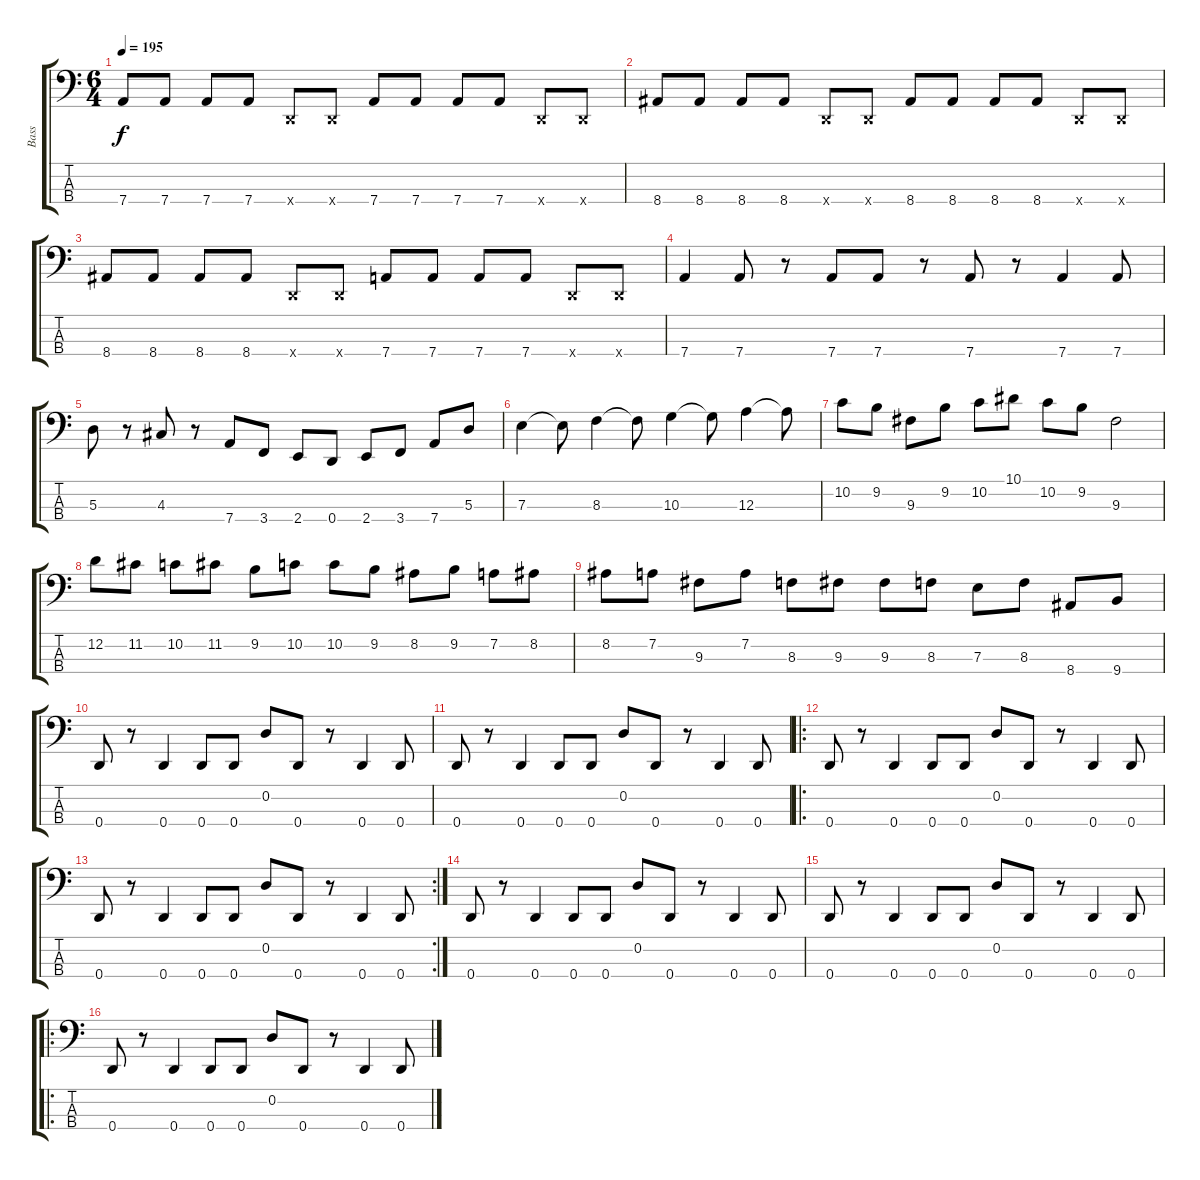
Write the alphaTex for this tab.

\track ("Bass" "Bass") {instrument electricbassfinger}
\staff {score tabs}
\tuning (F2 D2 A1 D1) {hide}
\ts (6 4)
\tempo 195
\clef f4
\ks c
7.4.8{dy f} 7.4.8 7.4.8 7.4.8 0.4{x}.8 0.4{x}.8 7.4.8 7.4.8 7.4.8 7.4.8 0.4{x}.8 0.4{x}.8 |
8.4.8 8.4.8 8.4.8 8.4.8 0.4{x}.8 0.4{x}.8 8.4.8 8.4.8 8.4.8 8.4.8 0.4{x}.8 0.4{x}.8 |
8.4.8 8.4.8 8.4.8 8.4.8 0.4{x}.8 0.4{x}.8 7.4.8 7.4.8 7.4.8 7.4.8 0.4{x}.8 0.4{x}.8 |
7.4.4 7.4.8 r.8 7.4.8 7.4.8 r.8 7.4.8 r.8 7.4.4 7.4.8 |
5.3.8 r.8 4.3.8 r.8 7.4.8 3.4.8 2.4.8 0.4.8 2.4.8 3.4.8 7.4.8 5.3.8 |
7.3.4 7.3{t}.8 8.3.4 8.3{t}.8 10.3.4 10.3{t}.8 12.3.4 12.3{t}.8 |
10.2.8 9.2.8 9.3.8 9.2.8 10.2.8 10.1.8 10.2.8 9.2.8 9.3.2 |
12.2.8 11.2.8 10.2.8 11.2.8 9.2.8 10.2.8 10.2.8 9.2.8 8.2.8 9.2.8 7.2.8 8.2.8 |
8.2.8 7.2.8 9.3.8 7.2.8 8.3.8 9.3.8 9.3.8 8.3.8 7.3.8 8.3.8 8.4.8 9.4.8 |
0.4.8 r.8 0.4.4 0.4.8 0.4.8 0.2.8 0.4.8 r.8 0.4.4 0.4.8 |
0.4.8 r.8 0.4.4 0.4.8 0.4.8 0.2.8 0.4.8 r.8 0.4.4 0.4.8 |
\ro
0.4.8 r.8 0.4.4 0.4.8 0.4.8 0.2.8 0.4.8 r.8 0.4.4 0.4.8 |
\rc 2
0.4.8 r.8 0.4.4 0.4.8 0.4.8 0.2.8 0.4.8 r.8 0.4.4 0.4.8 |
0.4.8 r.8 0.4.4 0.4.8 0.4.8 0.2.8 0.4.8 r.8 0.4.4 0.4.8 |
0.4.8 r.8 0.4.4 0.4.8 0.4.8 0.2.8 0.4.8 r.8 0.4.4 0.4.8 |
\ro
0.4.8 r.8 0.4.4 0.4.8 0.4.8 0.2.8 0.4.8 r.8 0.4.4 0.4.8
